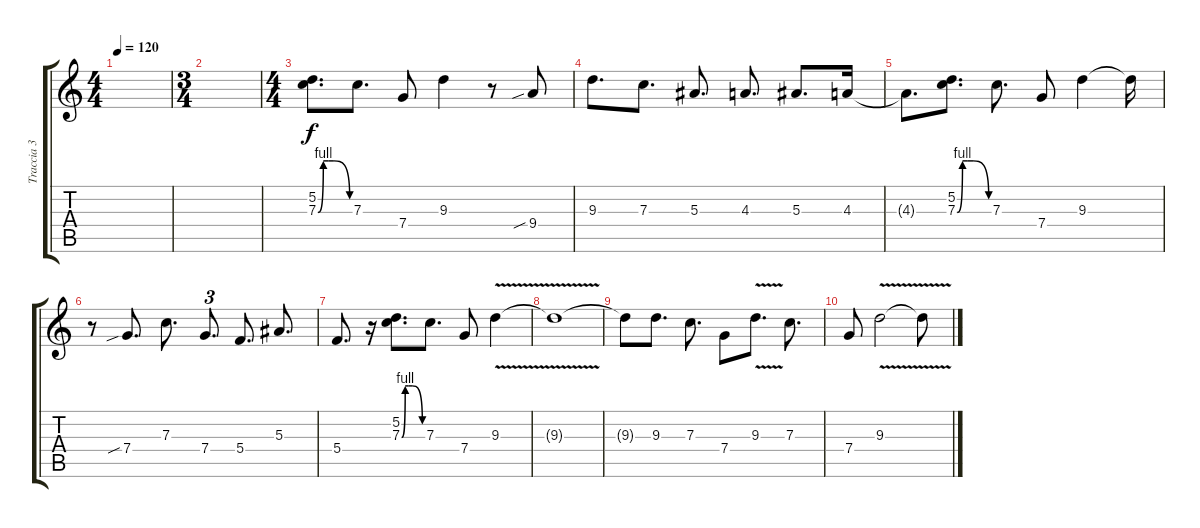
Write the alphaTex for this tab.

\track ("Traccia 3" "Traccia 3") {instrument distortionguitar}
\staff {score tabs}
\tuning (D4 A3 F3 C3 G2 D2) {hide}
\ts (4 4)
\tempo 120
\clef g2
\ks c
|
\ts (3 4)
|
\ts (4 4)
(5.2 7.3{be (custom 0 0 10 4 20 4 30 4 60 0)}).8{d} 7.3.8{d} 7.4.8 9.3.4 r.8 9.4{sib}.8 |
9.3.8{d} 7.3.8{d} 5.3.8{d} 4.3.8{d} 5.3.8{d} 4.3.16 |
4.3{t}.8{d} (5.2 7.3{be (custom 0 0 10 4 20 4 30 4 60 0)}).8{d} 7.3.8{d} 7.4.8 9.3.4 9.3{t}.16 |
r.8 7.4{sib}.8{d} 7.3.8{d} 7.4.8{d tu (3 2)} 5.4.8{d} 5.3.8{d} |
5.4.8{d} r.16 (5.2 7.3{be (custom 0 0 10 4 20 4 30 4 60 0)}).8{d} 7.3.8{d} 7.4.8 9.3{v}.4 |
9.3{t}.1 |
9.3{t}.8 9.3.8{d} 7.3.8{d} 7.4.8 9.3{v}.8{d} 7.3.8{d} |
7.4.8 9.3{v}.2 9.3{t}.8
